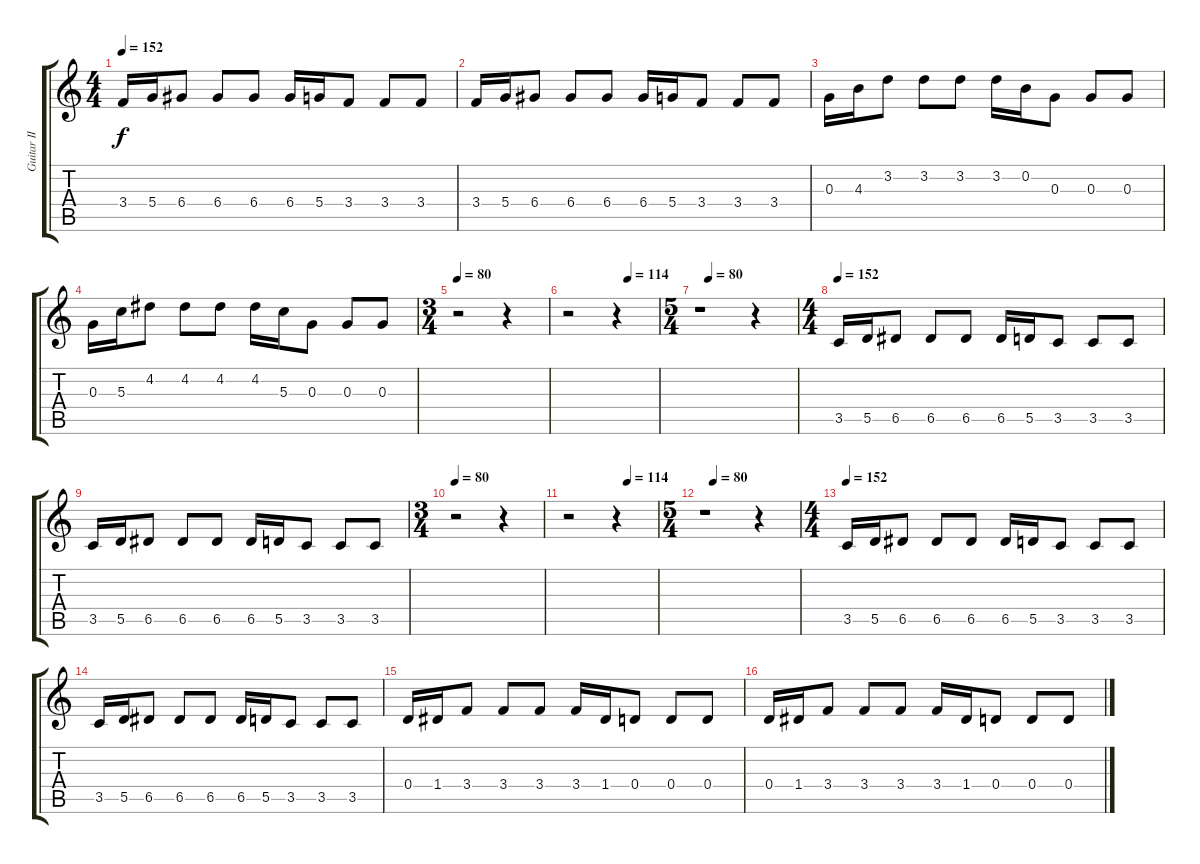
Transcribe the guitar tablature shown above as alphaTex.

\track ("Guitar II" "Guitar II") {instrument distortionguitar}
\staff {score tabs}
\tuning (E4 B3 G3 D3 A2 E2) {hide}
\ts (4 4)
\tempo 152
\clef g2
\ks c
3.4.16{dy f} 5.4.16 6.4.8 6.4.8 6.4.8 6.4.16 5.4.16 3.4.8 3.4.8 3.4.8 |
3.4.16 5.4.16 6.4.8 6.4.8 6.4.8 6.4.16 5.4.16 3.4.8 3.4.8 3.4.8 |
0.3.16 4.3.16 3.2.8 3.2.8 3.2.8 3.2.16 0.2.16 0.3.8 0.3.8 0.3.8 |
0.3.16 5.3.16 4.2.8 4.2.8 4.2.8 4.2.16 5.3.16 0.3.8 0.3.8 0.3.8 |
\ts (3 4)
\tempo 80
r.2 r.4 |
\tempo (114 0.6666666666666666)
r.2 r.4 |
\ts (5 4)
\tempo (80 0.1)
r.1 r.4 |
\ts (4 4)
\tempo 152
3.5.16 5.5.16 6.5.8 6.5.8 6.5.8 6.5.16 5.5.16 3.5.8 3.5.8 3.5.8 |
3.5.16 5.5.16 6.5.8 6.5.8 6.5.8 6.5.16 5.5.16 3.5.8 3.5.8 3.5.8 |
\ts (3 4)
\tempo 80
r.2 r.4 |
\tempo (114 0.6666666666666666)
r.2 r.4 |
\ts (5 4)
\tempo (80 0.1)
r.1 r.4 |
\ts (4 4)
\tempo 152
3.5.16 5.5.16 6.5.8 6.5.8 6.5.8 6.5.16 5.5.16 3.5.8 3.5.8 3.5.8 |
3.5.16 5.5.16 6.5.8 6.5.8 6.5.8 6.5.16 5.5.16 3.5.8 3.5.8 3.5.8 |
0.4.16 1.4.16 3.4.8 3.4.8 3.4.8 3.4.16 1.4.16 0.4.8 0.4.8 0.4.8 |
0.4.16 1.4.16 3.4.8 3.4.8 3.4.8 3.4.16 1.4.16 0.4.8 0.4.8 0.4.8
